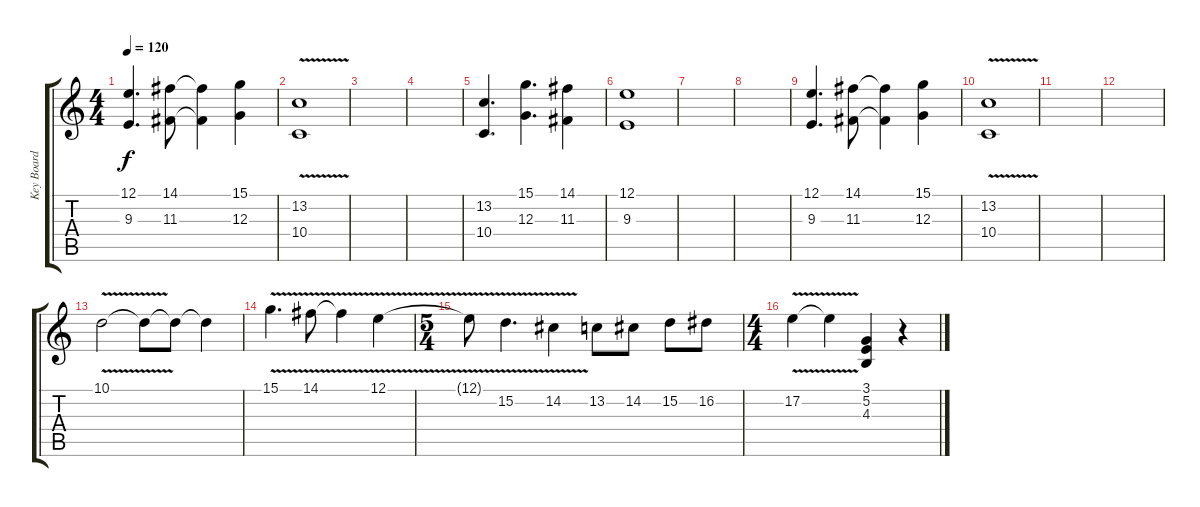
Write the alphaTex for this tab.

\track ("Key Board" "Key Board") {instrument lead1square}
\staff {score tabs}
\tuning (E4 B3 G3 D3 A2 D2) {hide}
\ts (4 4)
\tempo 120
\clef g2
\ks c
(12.1 9.3).4{d dy f} (14.1 11.3).8 (14.1{t} 11.3{t}).4 (15.1 12.3).4 |
(13.2{v} 10.4).1 |
|
|
(13.2 10.4).4{d} (15.1 12.3).4{d} (14.1 11.3).4 |
(12.1 9.3).1 |
|
|
(12.1 9.3).4{d} (14.1 11.3).8 (14.1{t} 11.3{t}).4 (15.1 12.3).4 |
(13.2{v} 10.4).1 |
|
|
10.1{v}.2 10.1{t}.8 10.1{t}.8 10.1{t}.4 |
15.1{v}.4{d} 14.1{v}.8 14.1{t}.4 12.1{v}.4 |
\ts (5 4)
12.1{t}.8 15.2{v}.4{d} 14.2{v}.4 13.2.8 14.2.8 15.2.8 16.2.8 |
\ts (4 4)
17.2{v}.4 17.2{t}.4 (3.1 5.2 4.3).4 r.4
